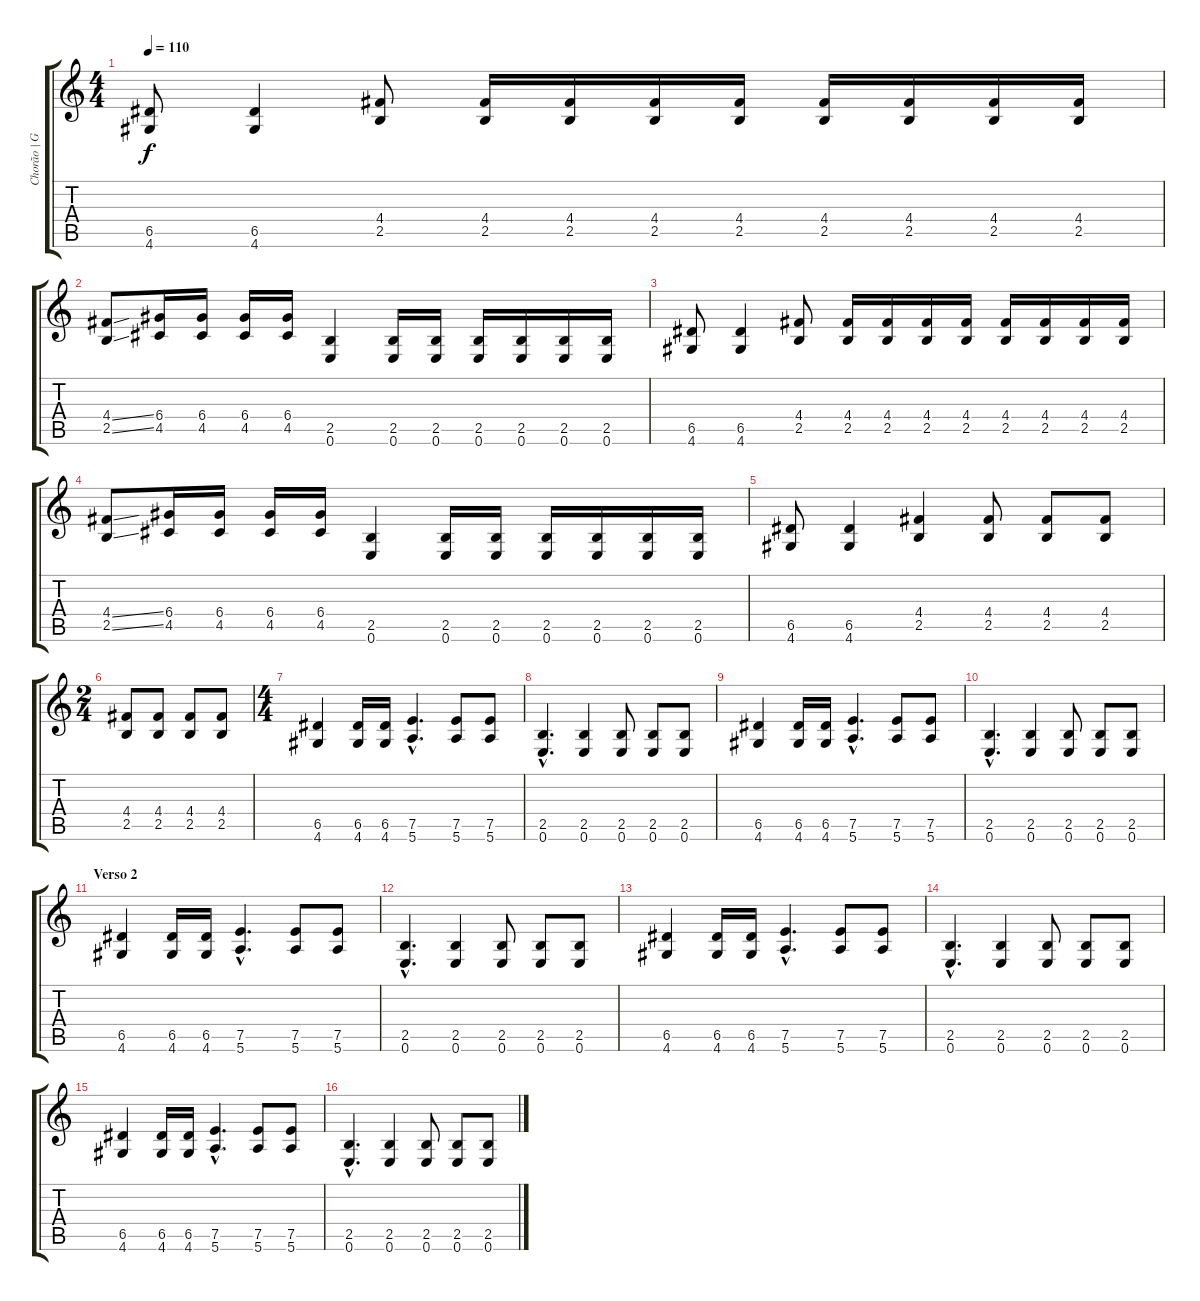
\track ("Chorão | Guitarra Base" "Chorão | G") {instrument distortionguitar}
\staff {score tabs}
\tuning (E4 B3 G3 D3 A2 E2) {hide}
\ts (4 4)
\tempo 110
\clef g2
\ks c
(6.5 4.6).8{dy f} (6.5 4.6).4 (4.4 2.5).8 (4.4 2.5).16 (4.4 2.5).16 (4.4 2.5).16 (4.4 2.5).16 (4.4 2.5).16 (4.4 2.5).16 (4.4 2.5).16 (4.4 2.5).16 |
(4.4{ss} 2.5{ss}).8 (6.4 4.5).16 (6.4 4.5).16 (6.4 4.5).16 (6.4 4.5).16 (2.5 0.6).4 (2.5 0.6).16 (2.5 0.6).16 (2.5 0.6).16 (2.5 0.6).16 (2.5 0.6).16 (2.5 0.6).16 |
(6.5 4.6).8 (6.5 4.6).4 (4.4 2.5).8 (4.4 2.5).16 (4.4 2.5).16 (4.4 2.5).16 (4.4 2.5).16 (4.4 2.5).16 (4.4 2.5).16 (4.4 2.5).16 (4.4 2.5).16 |
(4.4{ss} 2.5{ss}).8 (6.4 4.5).16 (6.4 4.5).16 (6.4 4.5).16 (6.4 4.5).16 (2.5 0.6).4 (2.5 0.6).16 (2.5 0.6).16 (2.5 0.6).16 (2.5 0.6).16 (2.5 0.6).16 (2.5 0.6).16 |
(6.5 4.6).8 (6.5 4.6).4 (4.4 2.5).4 (4.4 2.5).8 (4.4 2.5).8 (4.4 2.5).8 |
\ts (2 4)
(4.4 2.5).8 (4.4 2.5).8 (4.4 2.5).8 (4.4 2.5).8 |
\ts (4 4)
(6.5 4.6).4 (6.5 4.6).16 (6.5 4.6).16 (7.5{hac} 5.6{hac}).4{d} (7.5 5.6).8 (7.5 5.6).8 |
(2.5{hac} 0.6{hac}).4{d} (2.5 0.6).4 (2.5 0.6).8 (2.5 0.6).8 (2.5 0.6).8 |
(6.5 4.6).4 (6.5 4.6).16 (6.5 4.6).16 (7.5{hac} 5.6{hac}).4{d} (7.5 5.6).8 (7.5 5.6).8 |
(2.5{hac} 0.6{hac}).4{d} (2.5 0.6).4 (2.5 0.6).8 (2.5 0.6).8 (2.5 0.6).8 |
\section ("" "Verso 2")
(6.5 4.6).4 (6.5 4.6).16 (6.5 4.6).16 (7.5{hac} 5.6{hac}).4{d} (7.5 5.6).8 (7.5 5.6).8 |
(2.5{hac} 0.6{hac}).4{d} (2.5 0.6).4 (2.5 0.6).8 (2.5 0.6).8 (2.5 0.6).8 |
(6.5 4.6).4 (6.5 4.6).16 (6.5 4.6).16 (7.5{hac} 5.6{hac}).4{d} (7.5 5.6).8 (7.5 5.6).8 |
(2.5{hac} 0.6{hac}).4{d} (2.5 0.6).4 (2.5 0.6).8 (2.5 0.6).8 (2.5 0.6).8 |
(6.5 4.6).4 (6.5 4.6).16 (6.5 4.6).16 (7.5{hac} 5.6{hac}).4{d} (7.5 5.6).8 (7.5 5.6).8 |
(2.5{hac} 0.6{hac}).4{d} (2.5 0.6).4 (2.5 0.6).8 (2.5 0.6).8 (2.5 0.6).8
